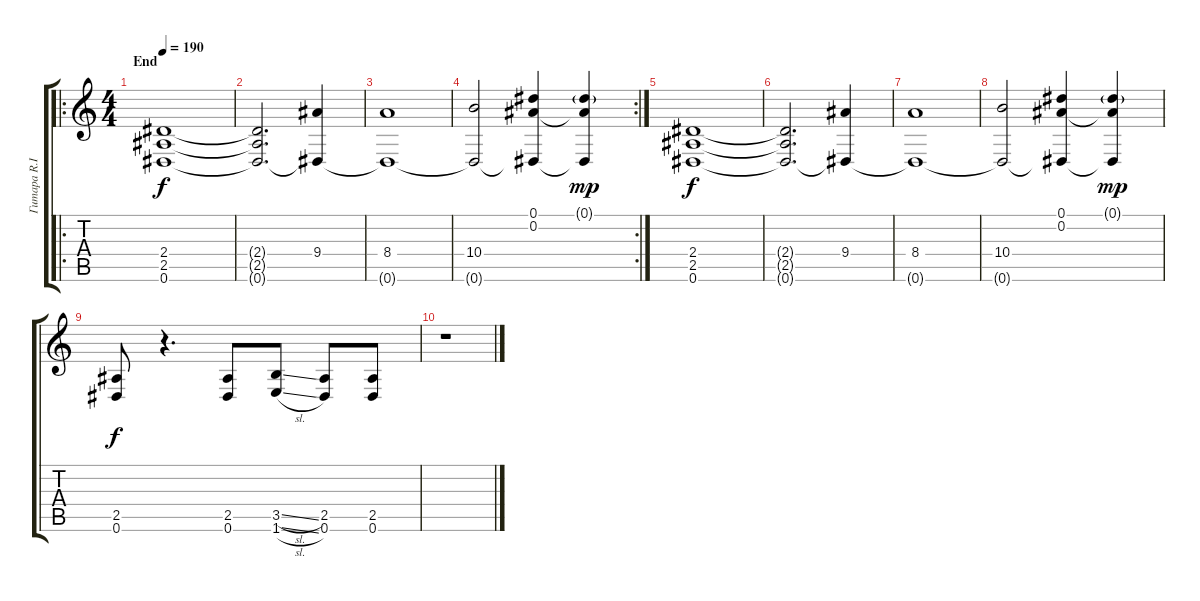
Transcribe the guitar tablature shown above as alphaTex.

\track ("Гитара R.I.P. Hanneman" "Гитара R.I") {instrument overdrivenguitar}
\staff {score tabs}
\tuning (Eb4 Bb3 Gb3 Db3 Ab2 Eb2) {hide}
\ro
\ts (4 4)
\section ("" "End")
\tempo 190
\clef g2
\ks c
(2.4 2.5 0.6).1{dy f} |
(2.4{t} 2.5{t} 0.6{t}).2{d} (9.4 0.6{t}).4 |
(8.4 0.6{t}).1 |
\rc 2
(10.4 0.6{t}).2 (0.1 0.2 0.6{t}).4 (0.1{g} 0.2{t} 0.6{t}).4{dy mp} |
(2.4 2.5 0.6).1{dy f} |
(2.4{t} 2.5{t} 0.6{t}).2{d} (9.4 0.6{t}).4 |
(8.4 0.6{t}).1 |
(10.4 0.6{t}).2 (0.1 0.2 0.6{t}).4 (0.1{g} 0.2{t} 0.6{t}).4{dy mp} |
(2.5 0.6).8{dy f} r.4{d} (2.5 0.6).8 (3.5{sl} 1.6{sl}).8 (2.5 0.6).8 (2.5 0.6).8 |
r.1
